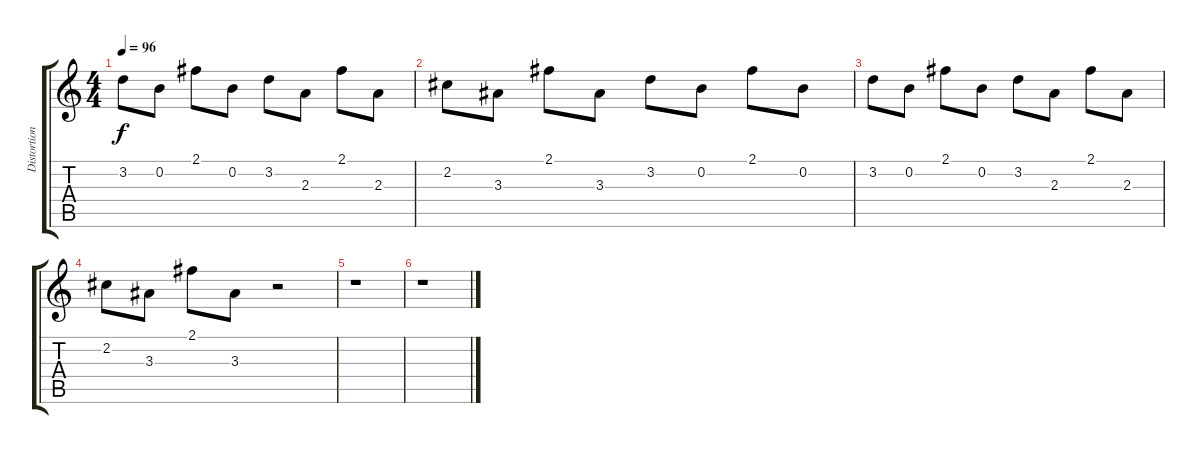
\track ("Distortion (R)" "Distortion") {instrument overdrivenguitar}
\staff {score tabs}
\tuning (E4 B3 G3 D3 A2 E2) {hide}
\ts (4 4)
\tempo 96
\clef g2
\ks c
3.2.8{dy f} 0.2.8 2.1.8 0.2.8 3.2.8 2.3.8 2.1.8 2.3.8 |
2.2.8 3.3.8 2.1.8 3.3.8 3.2.8 0.2.8 2.1.8 0.2.8 |
3.2.8 0.2.8 2.1.8 0.2.8 3.2.8 2.3.8 2.1.8 2.3.8 |
2.2.8 3.3.8 2.1.8 3.3.8 r.2 |
r.1 |
r.1
